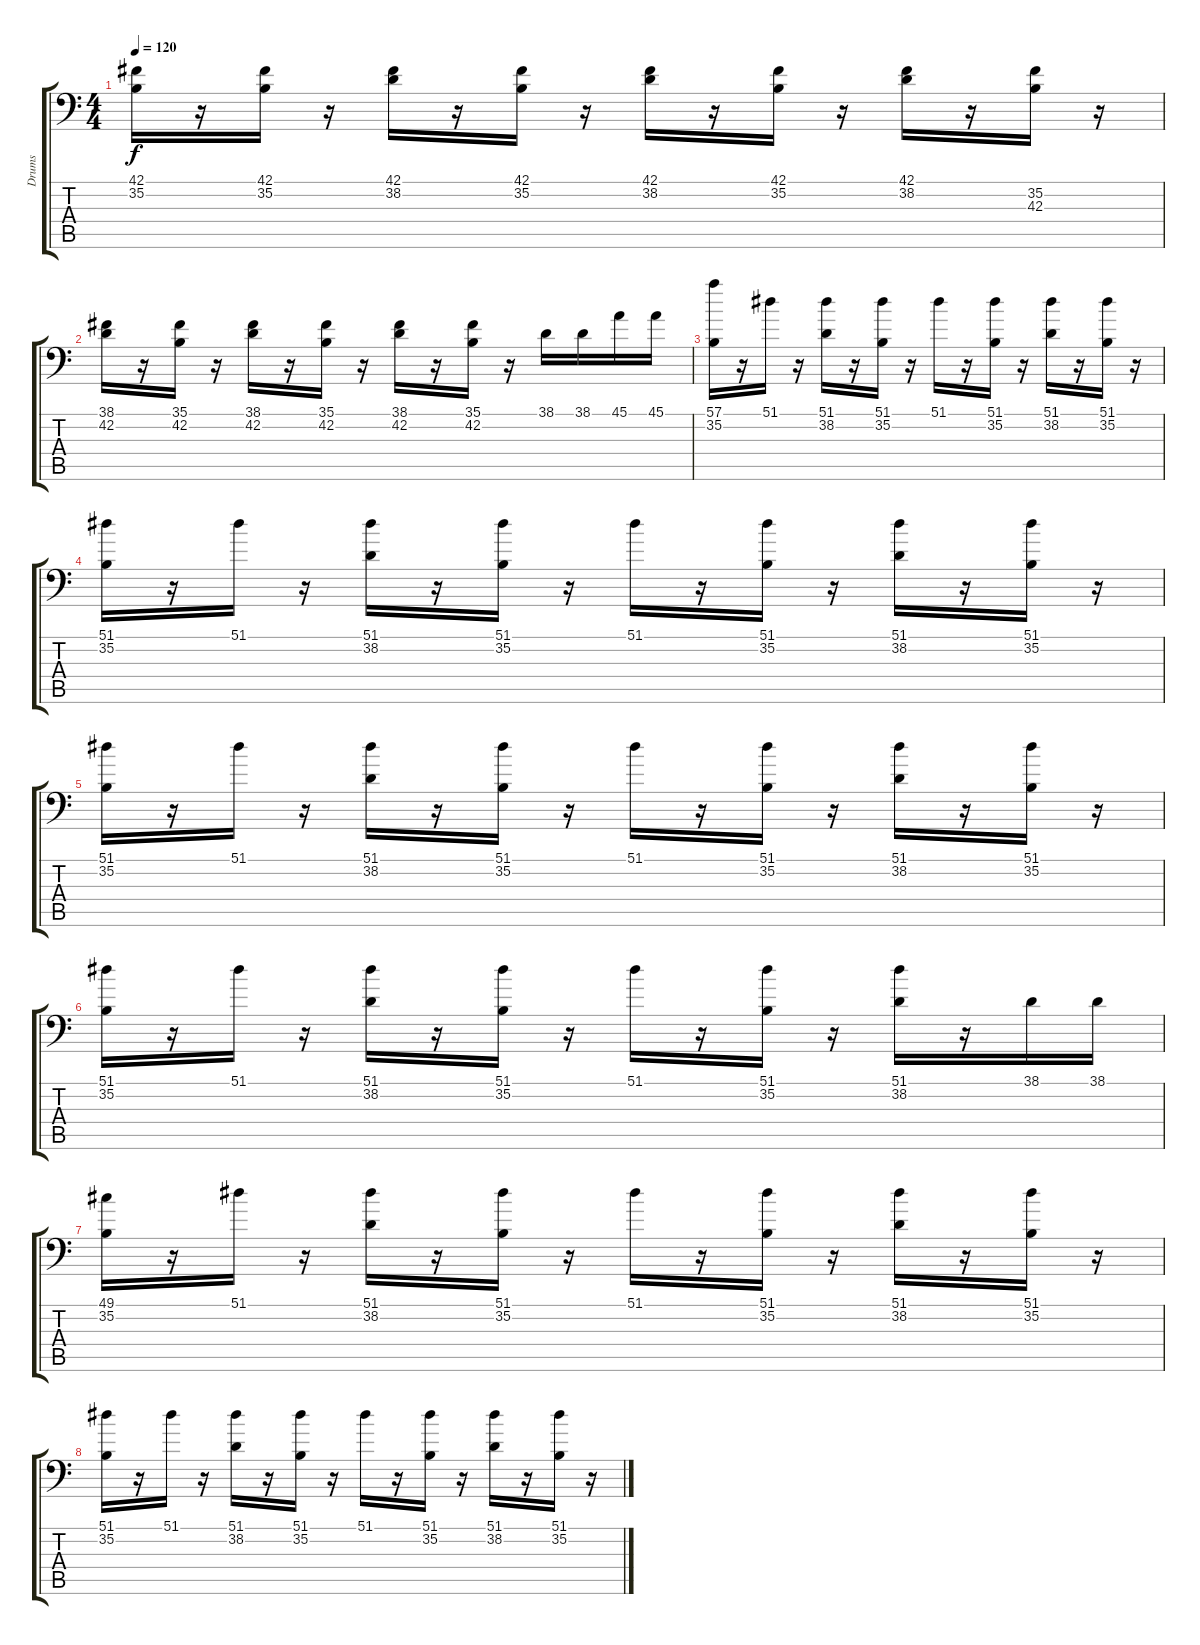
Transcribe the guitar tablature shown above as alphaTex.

\track ("Drums" "Drums") {instrument acousticgrandpiano}
\staff {score tabs}
\tuning (C-1 C-1 C-1 C-1 C-1 C-1) {hide}
\ts (4 4)
\tempo 120
\clef f4
\ks c
(42.1 35.2).16{dy f} r.16 (42.1 35.2).16 r.16 (42.1 38.2).16 r.16 (42.1 35.2).16 r.16 (42.1 38.2).16 r.16 (42.1 35.2).16 r.16 (42.1 38.2).16 r.16 (35.2 42.3).16 r.16 |
(38.1 42.2).16 r.16 (35.1 42.2).16 r.16 (38.1 42.2).16 r.16 (35.1 42.2).16 r.16 (38.1 42.2).16 r.16 (35.1 42.2).16 r.16 38.1.16 38.1.16 45.1.16 45.1.16 |
(57.1 35.2).16 r.16 51.1.16 r.16 (51.1 38.2).16 r.16 (51.1 35.2).16 r.16 51.1.16 r.16 (51.1 35.2).16 r.16 (51.1 38.2).16 r.16 (51.1 35.2).16 r.16 |
(51.1 35.2).16 r.16 51.1.16 r.16 (51.1 38.2).16 r.16 (51.1 35.2).16 r.16 51.1.16 r.16 (51.1 35.2).16 r.16 (51.1 38.2).16 r.16 (51.1 35.2).16 r.16 |
(51.1 35.2).16 r.16 51.1.16 r.16 (51.1 38.2).16 r.16 (51.1 35.2).16 r.16 51.1.16 r.16 (51.1 35.2).16 r.16 (51.1 38.2).16 r.16 (51.1 35.2).16 r.16 |
(51.1 35.2).16 r.16 51.1.16 r.16 (51.1 38.2).16 r.16 (51.1 35.2).16 r.16 51.1.16 r.16 (51.1 35.2).16 r.16 (51.1 38.2).16 r.16 38.1.16 38.1.16 |
(49.1 35.2).16 r.16 51.1.16 r.16 (51.1 38.2).16 r.16 (51.1 35.2).16 r.16 51.1.16 r.16 (51.1 35.2).16 r.16 (51.1 38.2).16 r.16 (51.1 35.2).16 r.16 |
(51.1 35.2).16 r.16 51.1.16 r.16 (51.1 38.2).16 r.16 (51.1 35.2).16 r.16 51.1.16 r.16 (51.1 35.2).16 r.16 (51.1 38.2).16 r.16 (51.1 35.2).16 r.16
